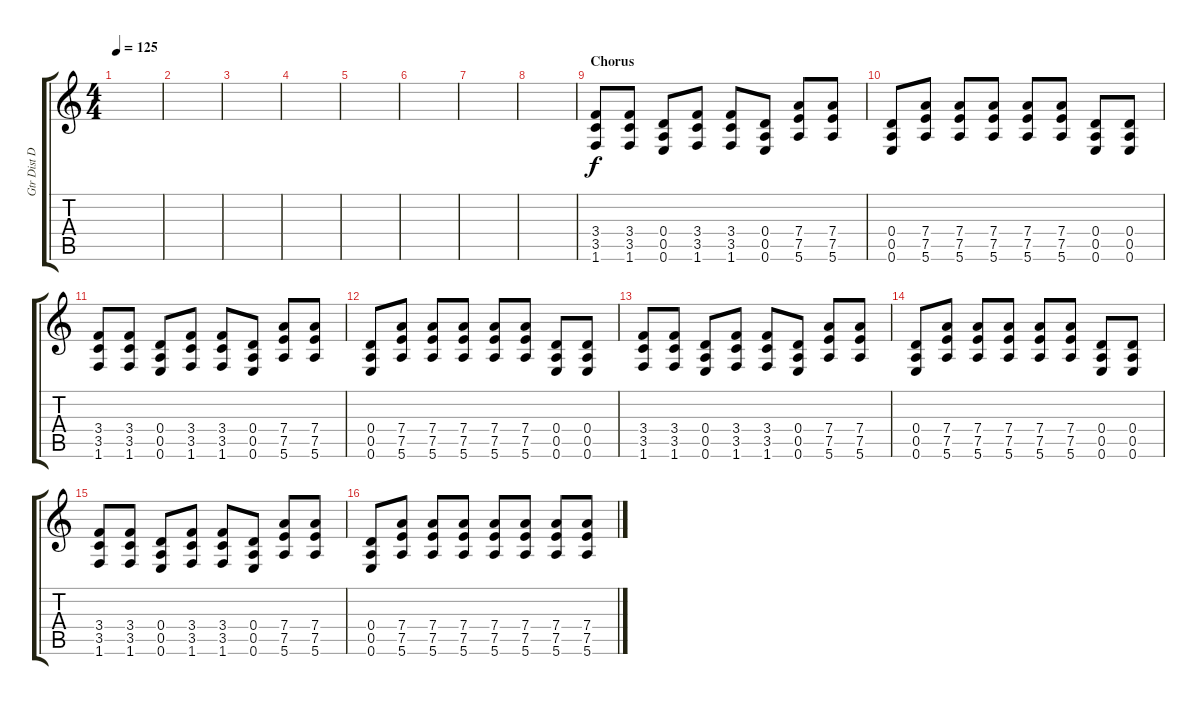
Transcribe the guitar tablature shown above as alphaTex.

\track ("Gtr Dist Dub" "Gtr Dist D") {instrument overdrivenguitar}
\staff {score tabs}
\tuning (E4 B3 G3 D3 A2 E2) {hide}
\ts (4 4)
\tempo 125
\clef g2
\ks c
|
|
|
|
|
|
|
|
\section ("" "Chorus")
(3.4 3.5 1.6).8 (3.4 3.5 1.6).8 (0.4 0.5 0.6).8 (3.4 3.5 1.6).8 (3.4 3.5 1.6).8 (0.4 0.5 0.6).8 (7.4 7.5 5.6).8 (7.4 7.5 5.6).8 |
(0.4 0.5 0.6).8 (7.4 7.5 5.6).8 (7.4 7.5 5.6).8 (7.4 7.5 5.6).8 (7.4 7.5 5.6).8 (7.4 7.5 5.6).8 (0.4 0.5 0.6).8 (0.4 0.5 0.6).8 |
(3.4 3.5 1.6).8 (3.4 3.5 1.6).8 (0.4 0.5 0.6).8 (3.4 3.5 1.6).8 (3.4 3.5 1.6).8 (0.4 0.5 0.6).8 (7.4 7.5 5.6).8 (7.4 7.5 5.6).8 |
(0.4 0.5 0.6).8 (7.4 7.5 5.6).8 (7.4 7.5 5.6).8 (7.4 7.5 5.6).8 (7.4 7.5 5.6).8 (7.4 7.5 5.6).8 (0.4 0.5 0.6).8 (0.4 0.5 0.6).8 |
(3.4 3.5 1.6).8 (3.4 3.5 1.6).8 (0.4 0.5 0.6).8 (3.4 3.5 1.6).8 (3.4 3.5 1.6).8 (0.4 0.5 0.6).8 (7.4 7.5 5.6).8 (7.4 7.5 5.6).8 |
(0.4 0.5 0.6).8 (7.4 7.5 5.6).8 (7.4 7.5 5.6).8 (7.4 7.5 5.6).8 (7.4 7.5 5.6).8 (7.4 7.5 5.6).8 (0.4 0.5 0.6).8 (0.4 0.5 0.6).8 |
(3.4 3.5 1.6).8 (3.4 3.5 1.6).8 (0.4 0.5 0.6).8 (3.4 3.5 1.6).8 (3.4 3.5 1.6).8 (0.4 0.5 0.6).8 (7.4 7.5 5.6).8 (7.4 7.5 5.6).8 |
(0.4 0.5 0.6).8 (7.4 7.5 5.6).8 (7.4 7.5 5.6).8 (7.4 7.5 5.6).8 (7.4 7.5 5.6).8 (7.4 7.5 5.6).8 (7.4 7.5 5.6).8 (7.4 7.5 5.6).8
